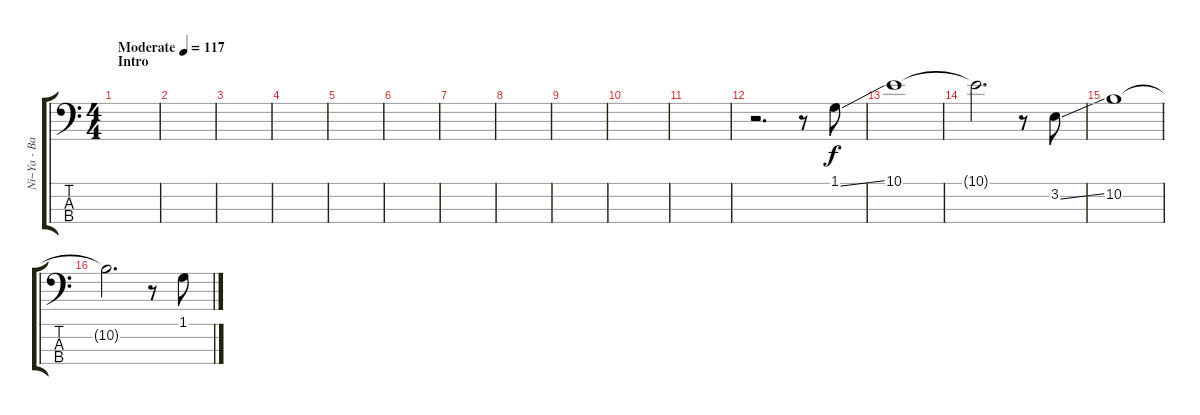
\track ("Ni~Ya - Bass" "Ni~Ya - Ba") {instrument electricbassfinger}
\staff {score tabs}
\tuning (Gb2 Db2 Ab1 Eb1) {hide}
\ts (4 4)
\section ("" "Intro")
\tempo (117 "Moderate")
\clef f4
\ks c
|
|
|
|
|
|
|
|
|
|
|
r.2{d} r.8 1.1{ss}.8 |
10.1.1 |
10.1{t}.2{d} r.8 3.2{ss}.8 |
10.2.1 |
10.2{t}.2{d} r.8 1.1{ss}.8
